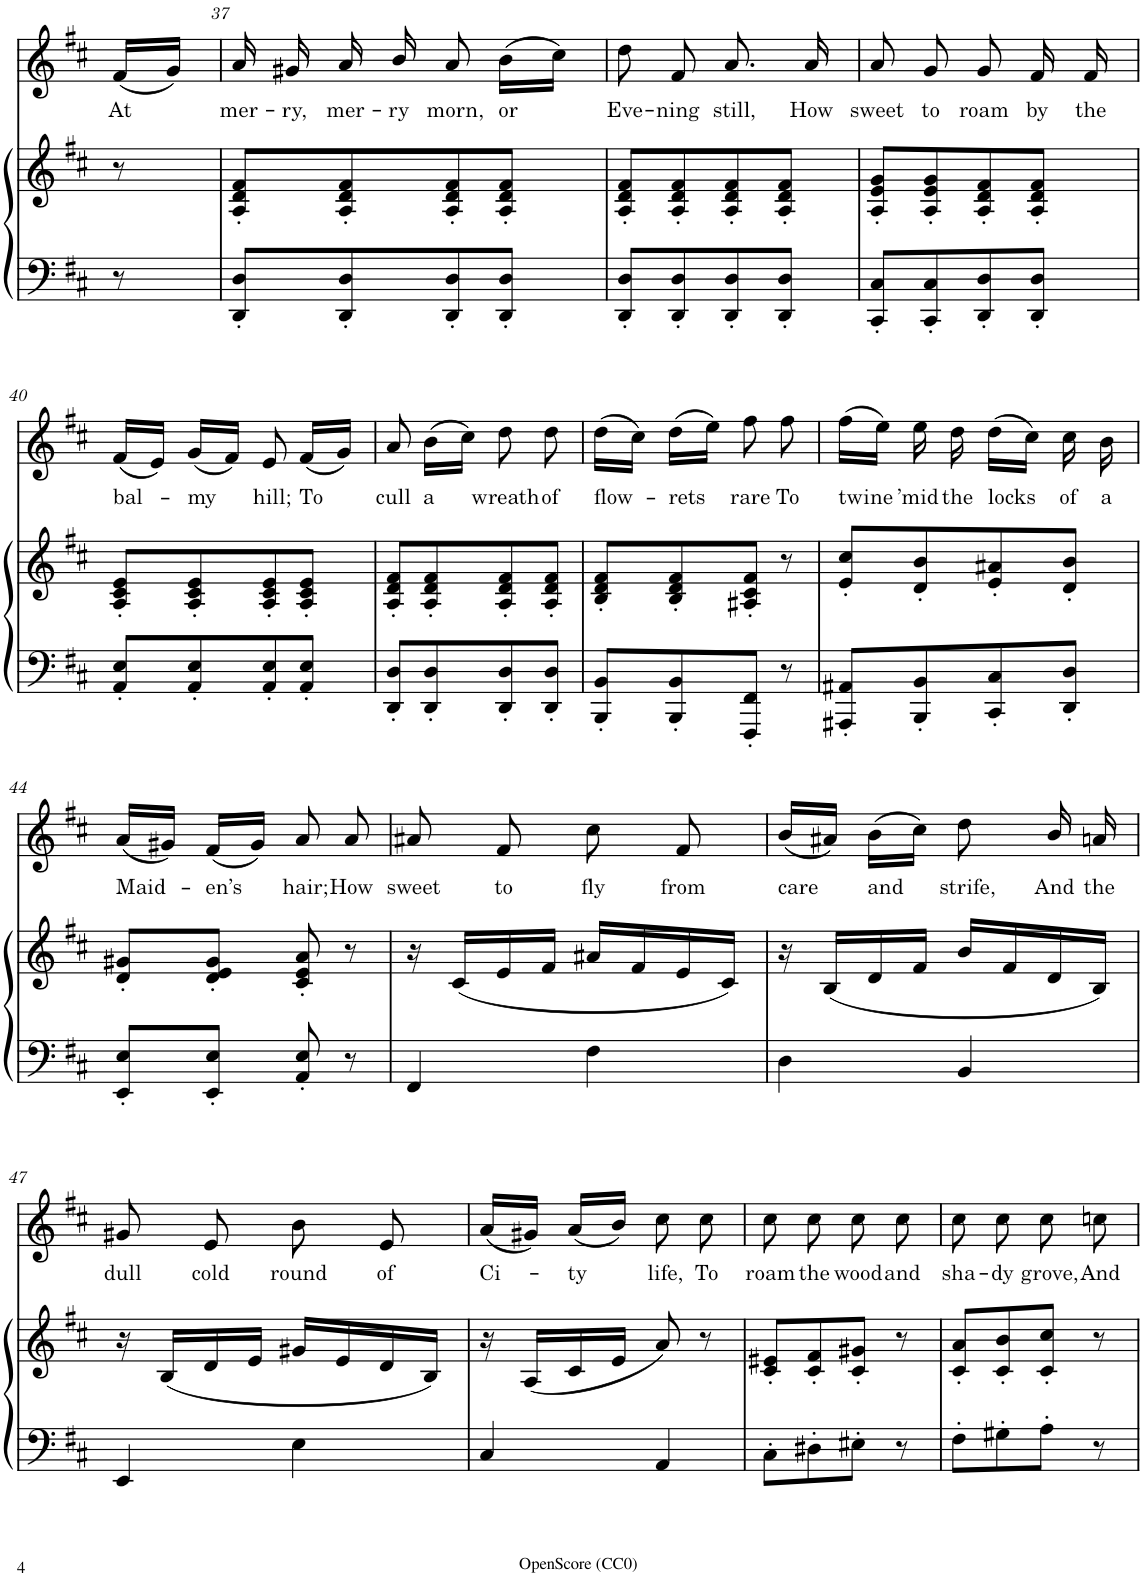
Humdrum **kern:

**kern	**kern	**kern	**text
*part2	*part2	*part1	*part1
*staff3	*staff2	*staff1	*staff1
*I"Piano	*	*I"Voice	*
*I'Pno	*	*	*
!!LO:PB:g=z
*clefF4	*clefG2	*clefG2	*
*k[f#c#]	*k[f#c#]	*k[f#c#]	*
*M2/4	*M2/4	*M2/4	*
=36X2	=36X2	=36X2	=36X2
!	!	!	!LO:LY:b
8r	8r	(16f#/LL	At
.	.	16g/JJ)	.
=37	=37	=37	=37
!	!	!	!LO:LY:b
8DD/' 8D/'L	8A/' 8d/' 8f#/'L	16a/	mer-
!	!	!	!LO:LY:b
.	.	16g#X/	-ry,
!	!	!	!LO:LY:b
8DD/' 8D/'	8A/' 8d/' 8f#/'	16a/	mer-
!	!	!	!LO:LY:b
.	.	16b/	-ry
!	!	!	!LO:LY:b
8DD/' 8D/'	8A/' 8d/' 8f#/'	8a/	morn,
!	!	!	!LO:LY:b
8DD/' 8D/'J	8A/' 8d/' 8f#/'J	(16b\LL	or
.	.	16cc#\JJ)	.
=38	=38	=38	=38
!	!	!	!LO:LY:b
8DD/' 8D/'L	8A/' 8d/' 8f#/'L	8dd\	Eve-
!	!	!	!LO:LY:b
8DD/' 8D/'	8A/' 8d/' 8f#/'	8f#/	-ning
!	!	!	!LO:LY:b
8DD/' 8D/'	8A/' 8d/' 8f#/'	8.a/	still,
8DD/' 8D/'J	8A/' 8d/' 8f#/'J	.	.
!	!	!	!LO:LY:b
.	.	16a/	How
=39	=39	=39	=39
!	!	!	!LO:LY:b
8CC#/' 8C#/'L	8A/' 8e/' 8g/'L	8a/	sweet
!	!	!	!LO:LY:b
8CC#/' 8C#/'	8A/' 8e/' 8g/'	8g/	to
!	!	!	!LO:LY:b
8DD/' 8D/'	8A/' 8d/' 8f#/'	8g/	roam
!	!	!	!LO:LY:b
8DD/' 8D/'J	8A/' 8d/' 8f#/'J	16f#/	by
!	!	!	!LO:LY:b
.	.	16f#/	the
!!LO:LB:g=z
=40	=40	=40	=40
!	!	!	!LO:LY:b
8AA/' 8E/'L	8A/' 8c#/' 8e/'L	(16f#/LL	bal-
.	.	16e/JJ)	.
!	!	!	!LO:LY:b
8AA/' 8E/'	8A/' 8c#/' 8e/'	(16g/LL	-my
.	.	16f#/JJ)	.
!	!	!	!LO:LY:b
8AA/' 8E/'	8A/' 8c#/' 8e/'	8e/	hill;
!	!	!	!LO:LY:b
8AA/' 8E/'J	8A/' 8c#/' 8e/'J	(16f#/LL	To
.	.	16g/JJ)	.
=41	=41	=41	=41
!	!	!	!LO:LY:b
8DD/' 8D/'L	8A/' 8d/' 8f#/'L	8a/	cull
!	!	!	!LO:LY:b
8DD/' 8D/'	8A/' 8d/' 8f#/'	(16b\LL	a
.	.	16cc#\JJ)	.
!	!	!	!LO:LY:b
8DD/' 8D/'	8A/' 8d/' 8f#/'	8dd\	wreath
!	!	!	!LO:LY:b
8DD/' 8D/'J	8A/' 8d/' 8f#/'J	8dd\	of
=42	=42	=42	=42
!	!	!	!LO:LY:b
8BBB/' 8BB/'L	8B/' 8d/' 8f#/'L	(16dd\LL	flow-
.	.	16cc#\JJ)	.
!	!	!	!LO:LY:b
8BBB/' 8BB/'	8B/' 8d/' 8f#/'	(16dd\LL	-rets
.	.	16ee\JJ)	.
!	!	!	!LO:LY:b
8FFF#/' 8FF#/'J	8A#X/' 8c#/' 8f#/'J	8ff#\	rare
!	!	!	!LO:LY:b
8r	8r	8ff#\	To
=43	=43	=43	=43
!	!	!	!LO:LY:b
8AAA#X/' 8AA#X/'L	8e/' 8cc#/'L	(16ff#\LL	twine
.	.	16ee\JJ)	.
!	!	!	!LO:LY:b
8BBB/' 8BB/'	8d/' 8b/'	16ee\	’mid
!	!	!	!LO:LY:b
.	.	16dd\	the
!	!	!	!LO:LY:b
8CC#/' 8C#/'	8e/' 8a#X/'	(16dd\LL	locks
.	.	16cc#\JJ)	.
!	!	!	!LO:LY:b
8DD/' 8D/'J	8d/' 8b/'J	16cc#\	of
!	!	!	!LO:LY:b
.	.	16b\	a
!!LO:LB:g=z
=44	=44	=44	=44
!	!	!	!LO:LY:b
8EE/' 8E/'L	8d/' 8g#X/'L	(16a/LL	Maid-
.	.	16g#X/JJ)	.
!	!	!	!LO:LY:b
8EE/' 8E/'J	8d/' 8e/' 8g#/'J	(16f#/LL	-en’s
.	.	16g#/JJ)	.
!	!	!	!LO:LY:b
8AA/' 8E/'	8c#/' 8e/' 8a/'	8a/	hair;
!	!	!	!LO:LY:b
8r	8r	8a/	How
=45	=45	=45	=45
!	!	!	!LO:LY:b
4FF#/	16r	8a#X/	sweet
.	(16c#/LL	.	.
!	!	!	!LO:LY:b
.	16e/	8f#/	to
.	16f#/JJ	.	.
!	!	!	!LO:LY:b
4F#\	16a#X/LL	8cc#\	fly
.	16f#/	.	.
!	!	!	!LO:LY:b
.	16e/	8f#/	from
.	16c#/JJ)	.	.
=46	=46	=46	=46
!	!	!	!LO:LY:b
4D\	16r	(16b/LL	care
.	(16B/LL	16a#X/JJ)	.
!	!	!	!LO:LY:b
.	16d/	(16b\LL	and
.	16f#/JJ	16cc#\JJ)	.
!	!	!	!LO:LY:b
4BB/	16b/LL	8dd\	strife,
.	16f#/	.	.
!	!	!	!LO:LY:b
.	16d/	16b/	And
!	!	!	!LO:LY:b
.	16B/JJ)	16an/	the
!!LO:LB:g=z
=47	=47	=47	=47
!	!	!	!LO:LY:b
4EE/	16r	8g#X/	dull
.	(16B/LL	.	.
!	!	!	!LO:LY:b
.	16d/	8e/	cold
.	16e/JJ	.	.
!	!	!	!LO:LY:b
4E\	16g#X/LL	8b\	round
.	16e/	.	.
!	!	!	!LO:LY:b
.	16d/	8e/	of
.	16B/JJ)	.	.
=48	=48	=48	=48
!	!	!	!LO:LY:b
4C#/	16r	(16a/LL	Ci-
.	(16A/LL	16g#X/JJ)	.
!	!	!	!LO:LY:b
.	16c#/	(16a/LL	-ty
.	16e/JJ	16b/JJ)	.
!	!	!	!LO:LY:b
4AA/	8a/)	8cc#\	life,
!	!	!	!LO:LY:b
.	8r	8cc#\	To
=49	=49	=49	=49
!	!	!	!LO:LY:b
8C#'\L	8c#/' 8e#X/'L	8cc#\	roam
!	!	!	!LO:LY:b
8D#X'\	8c#/' 8f#/'	8cc#\	the
!	!	!	!LO:LY:b
8E#X'\J	8c#/' 8g#X/'J	8cc#\	wood
!	!	!	!LO:LY:b
8r	8r	8cc#\	and
=50	=50	=50	=50
!	!	!	!LO:LY:b
8F#'\L	8c#/' 8a/'L	8cc#\	sha-
!	!	!	!LO:LY:b
8G#X'\	8c#/' 8b/'	8cc#\	-dy
!	!	!	!LO:LY:b
8A'\J	8c#/' 8cc#/'J	8cc#\	grove,
!	!	!	!LO:LY:b
8r	8r	8ccn\	And
=	=	=	=
*-	*-	*-	*-
